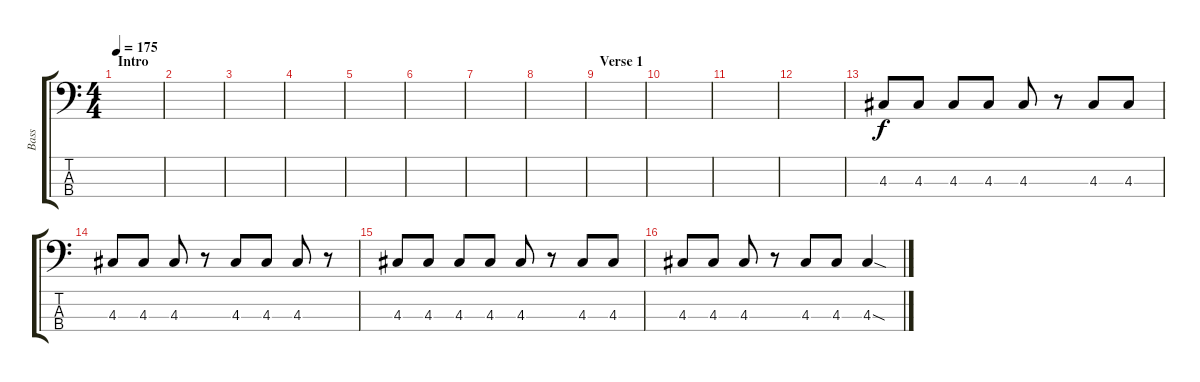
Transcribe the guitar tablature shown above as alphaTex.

\track ("Bass" "Bass") {instrument electricbasspick}
\staff {score tabs}
\tuning (G2 D2 A1 D1) {hide}
\ts (4 4)
\section ("" "Intro")
\tempo 175
\clef f4
\ks c
|
|
|
|
|
|
|
|
\section ("" "Verse 1")
|
|
|
|
4.3.8 4.3.8 4.3.8 4.3.8 4.3.8 r.8 4.3.8 4.3.8 |
4.3.8 4.3.8 4.3.8 r.8 4.3.8 4.3.8 4.3.8 r.8 |
4.3.8 4.3.8 4.3.8 4.3.8 4.3.8 r.8 4.3.8 4.3.8 |
4.3.8 4.3.8 4.3.8 r.8 4.3.8 4.3.8 4.3{sod}.4
